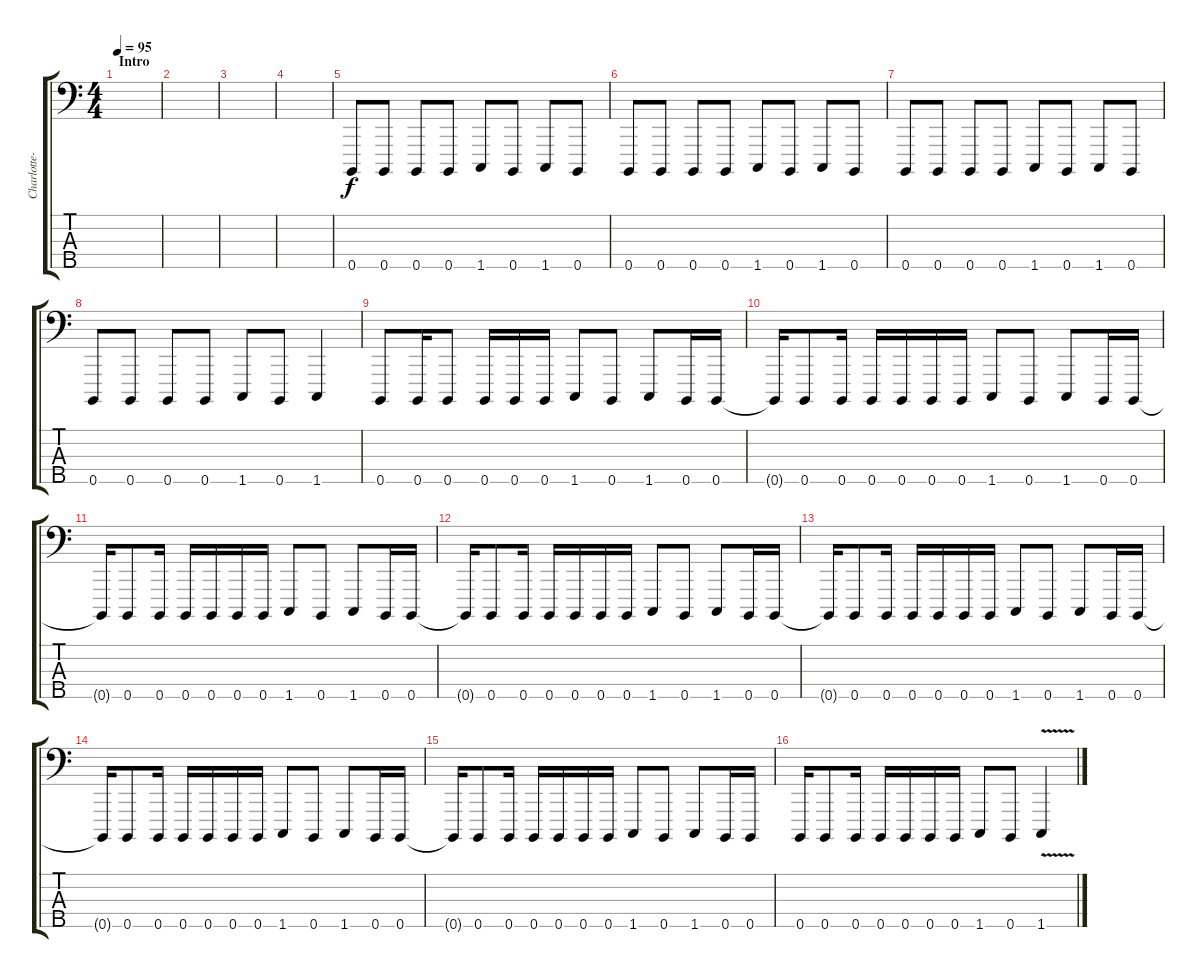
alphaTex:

\track ("Charlotte-basse" "Charlotte-") {instrument lead8bassandlead}
\staff {score tabs}
\tuning (G2 D2 A1 E1 B0) {hide}
\ts (4 4)
\section ("" "Intro")
\tempo 95
\clef f4
\ks c
|
|
|
|
0.5.8 0.5.8 0.5.8 0.5.8 1.5.8 0.5.8 1.5.8 0.5.8 |
0.5.8 0.5.8 0.5.8 0.5.8 1.5.8 0.5.8 1.5.8 0.5.8 |
0.5.8 0.5.8 0.5.8 0.5.8 1.5.8 0.5.8 1.5.8 0.5.8 |
0.5.8 0.5.8 0.5.8 0.5.8 1.5.8 0.5.8 1.5.4 |
0.5.8 0.5.16 0.5.8 0.5.16 0.5.16 0.5.16 1.5.8 0.5.8 1.5.8 0.5.16 0.5.16 |
0.5{t}.16 0.5.8 0.5.16 0.5.16 0.5.16 0.5.16 0.5.16 1.5.8 0.5.8 1.5.8 0.5.16 0.5.16 |
0.5{t}.16 0.5.8 0.5.16 0.5.16 0.5.16 0.5.16 0.5.16 1.5.8 0.5.8 1.5.8 0.5.16 0.5.16 |
0.5{t}.16 0.5.8 0.5.16 0.5.16 0.5.16 0.5.16 0.5.16 1.5.8 0.5.8 1.5.8 0.5.16 0.5.16 |
0.5{t}.16 0.5.8 0.5.16 0.5.16 0.5.16 0.5.16 0.5.16 1.5.8 0.5.8 1.5.8 0.5.16 0.5.16 |
0.5{t}.16 0.5.8 0.5.16 0.5.16 0.5.16 0.5.16 0.5.16 1.5.8 0.5.8 1.5.8 0.5.16 0.5.16 |
0.5{t}.16 0.5.8 0.5.16 0.5.16 0.5.16 0.5.16 0.5.16 1.5.8 0.5.8 1.5.8 0.5.16 0.5.16 |
0.5.16 0.5.8 0.5.16 0.5.16 0.5.16 0.5.16 0.5.16 1.5.8 0.5.8 1.5{v}.4{volume 9}
